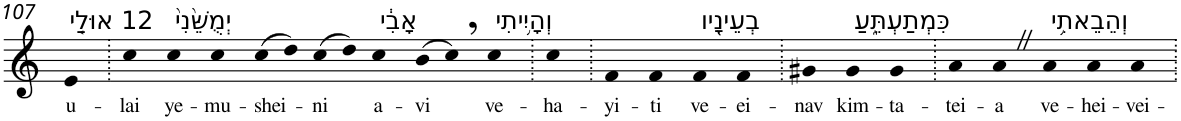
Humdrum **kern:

**kern	**text
*part1	*part1
*staff1	*staff1
*I"Piano	*
*I'Pno	*
!!LO:PB:g=z
*clefG2	*
*k[]	*
=107	=107
!LO:TX:a:t=12 אוּלַ֤י	!
!	!LO:LY:b
4e	u-
=108.	=108.
!	!LO:LY:b
4cc	-lai
!LO:TX:a:t=יְמֻשֵּׁ֙נִי֙	!
!	!LO:LY:b
4cc	ye-
!	!LO:LY:b
4cc	-mu-
!	!LO:LY:b
(>8cc	-shei-
8dd)	.
!	!LO:LY:b
(>8cc	-ni
8dd)	.
!LO:TX:a:t=אָבִ֔י	!
!	!LO:LY:b
4cc	a-
!	!LO:LY:b
(>8b	-vi
8cc,)	.
!LO:TX:a:t=וְהָיִ֥יתִי	!
!	!LO:LY:b
4cc	ve-
=109.	=109.
!	!LO:LY:b
4cc	-ha-
=110.	=110.
!	!LO:LY:b
4f	-yi-
!	!LO:LY:b
4f	-ti
!LO:TX:a:t=בְעֵינָ֖יו	!
!	!LO:LY:b
4f	ve-
!	!LO:LY:b
4f	-ei-
=111.	=111.
!	!LO:LY:b
4g#X	-nav
!LO:TX:a:t=כִּמְתַעְתֵּ֑עַ	!
!	!LO:LY:b
4g#	kim-
!	!LO:LY:b
4g#	-ta-
=112.	=112.
!	!LO:LY:b
4a	-tei-
!	!LO:LY:b
4aZ	-a
!LO:TX:a:t=וְהֵבֵאתִ֥י	!
!	!LO:LY:b
4a	ve-
!	!LO:LY:b
4a	-hei-
!	!LO:LY:b
4a	-vei-
=.	=.
*-	*-
